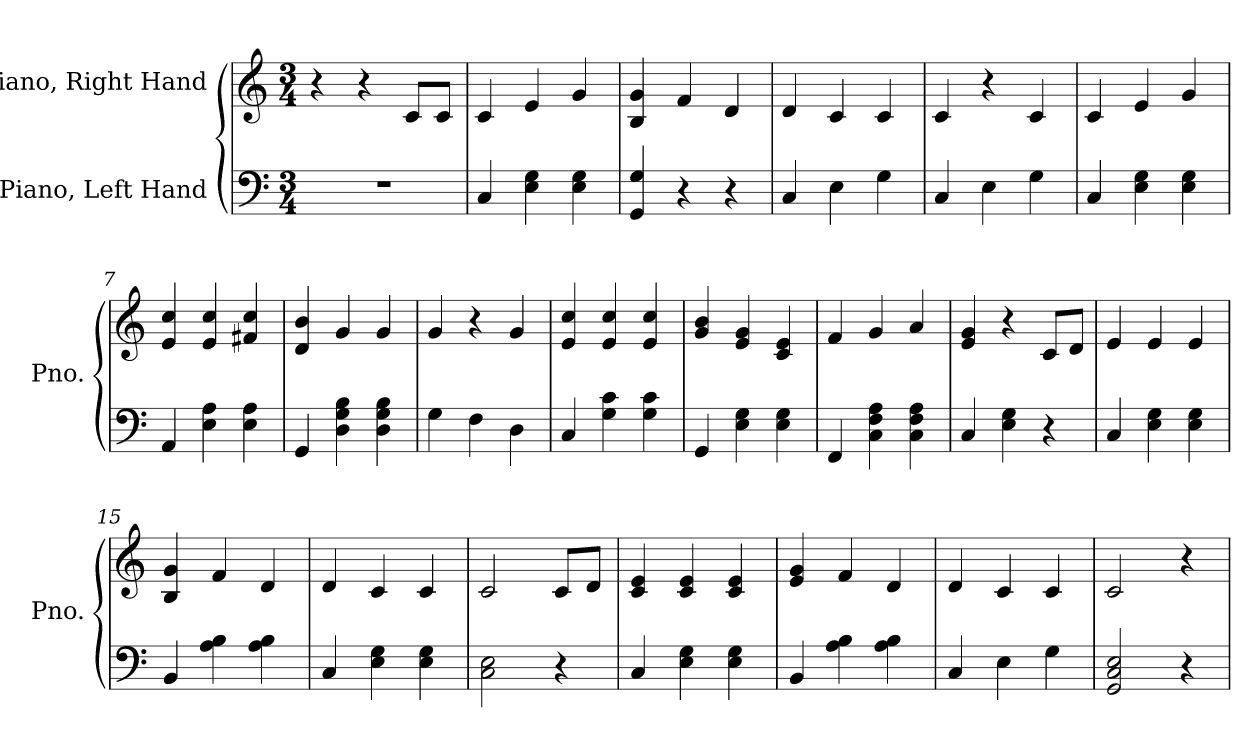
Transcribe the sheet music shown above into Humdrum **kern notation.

**kern	**kern
*part2	*part1
*staff2	*staff1
*I"Piano, Left Hand	*I"Piano, Right Hand
*I'Pno.	*I'Pno.
*clefF4	*clefG2
*k[]	*k[]
*M3/4	*M3/4
*MM100	*MM100
=1	=1
2.r	4r
.	4r
.	8c/L
.	8c/J
=2	=2
4C/	4c/
4E\ 4G\	4e/
4E\ 4G\	4g/
=3	=3
4GG/ 4G/	4B/ 4g/
4r	4f/
4r	4d/
=4	=4
4C/	4d/
4E\	4c/
4G\	4c/
=5	=5
4C/	4c/
4E\	4r
4G\	4c/
=6	=6
4C/	4c/
4E\ 4G\	4e/
4E\ 4G\	4g/
=7	=7
4AA/	4e/ 4cc/
4E\ 4A\	4e/ 4cc/
4E\ 4A\	4f#X/ 4cc/
=8	=8
4GG/	4d/ 4b/
4D\ 4G\ 4B\	4g/
4D\ 4G\ 4B\	4g/
!!LO:LB:g=z
=9	=9
4G\	4g/
4F\	4r
4D\	4g/
=10	=10
4C/	4e/ 4cc/
4G\ 4c\	4e/ 4cc/
4G\ 4c\	4e/ 4cc/
=11	=11
4GG/	4g/ 4b/
4E\ 4G\	4e/ 4g/
4E\ 4G\	4c/ 4e/
=12	=12
4FF/	4f/
4C\ 4F\ 4A\	4g/
4C\ 4F\ 4A\	4a/
=13	=13
4C/	4e/ 4g/
4E\ 4G\	4r
4r	8c/L
.	8d/J
=14	=14
4C/	4e/
4E\ 4G\	4e/
4E\ 4G\	4e/
=15	=15
4BB/	4B/ 4g/
4A\ 4B\	4f/
4A\ 4B\	4d/
=16	=16
4C/	4d/
4E\ 4G\	4c/
4E\ 4G\	4c/
=17	=17
2C\ 2E\	2c/
4r	8c/L
.	8d/J
!!LO:LB:g=z
=18	=18
4C/	4c/ 4e/
4E\ 4G\	4c/ 4e/
4E\ 4G\	4c/ 4e/
=19	=19
4BB/	4e/ 4g/
4A\ 4B\	4f/
4A\ 4B\	4d/
=20	=20
4C/	4d/
4E\	4c/
4G\	4c/
=21	=21
2GG/ 2C/ 2E/	2c/
4r	4r
=	=
*-	*-
